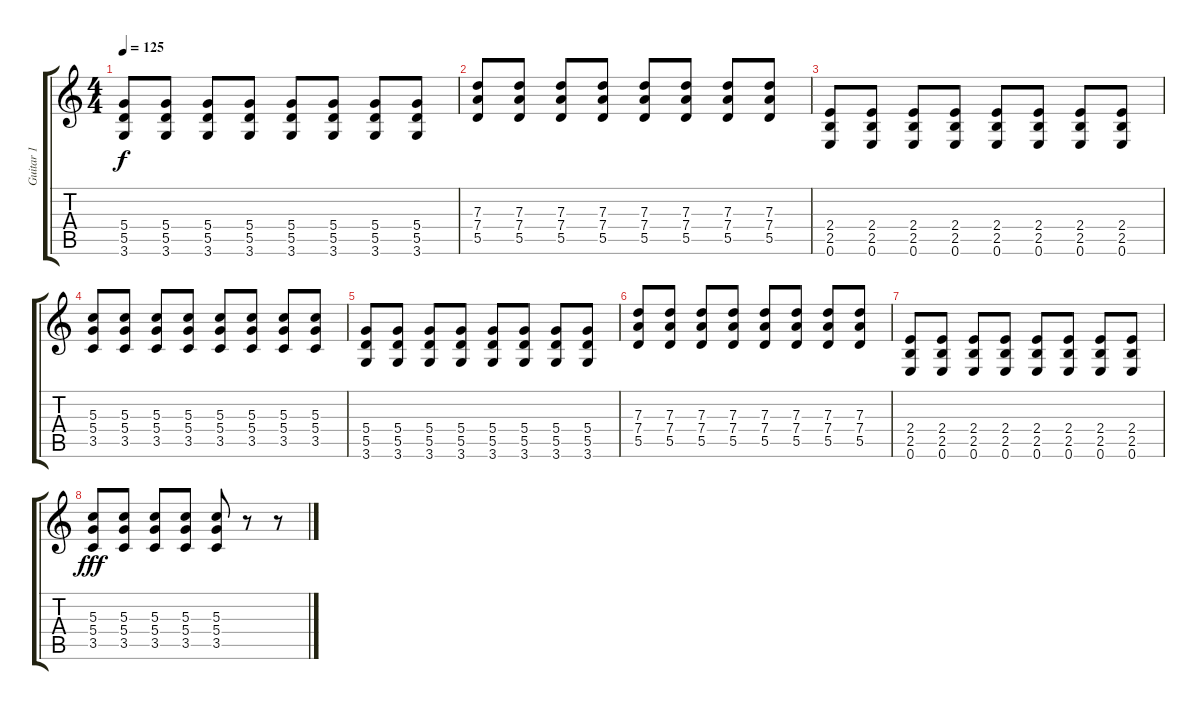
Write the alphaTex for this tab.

\track ("Guitar 1" "Guitar 1") {instrument overdrivenguitar}
\staff {score tabs}
\tuning (E4 B3 G3 D3 A2 E2) {hide}
\ts (4 4)
\tempo 125
\clef g2
\ks c
(5.4 5.5 3.6).8{dy f} (5.4 5.5 3.6).8 (5.4 5.5 3.6).8 (5.4 5.5 3.6).8 (5.4 5.5 3.6).8 (5.4 5.5 3.6).8 (5.4 5.5 3.6).8 (5.4 5.5 3.6).8 |
(7.3 7.4 5.5).8 (7.3 7.4 5.5).8 (7.3 7.4 5.5).8 (7.3 7.4 5.5).8 (7.3 7.4 5.5).8 (7.3 7.4 5.5).8 (7.3 7.4 5.5).8 (7.3 7.4 5.5).8 |
(2.4 2.5 0.6).8 (2.4 2.5 0.6).8 (2.4 2.5 0.6).8 (2.4 2.5 0.6).8 (2.4 2.5 0.6).8 (2.4 2.5 0.6).8 (2.4 2.5 0.6).8 (2.4 2.5 0.6).8 |
(5.3 5.4 3.5).8 (5.3 5.4 3.5).8 (5.3 5.4 3.5).8 (5.3 5.4 3.5).8 (5.3 5.4 3.5).8 (5.3 5.4 3.5).8 (5.3 5.4 3.5).8 (5.3 5.4 3.5).8 |
(5.4 5.5 3.6).8 (5.4 5.5 3.6).8 (5.4 5.5 3.6).8 (5.4 5.5 3.6).8 (5.4 5.5 3.6).8 (5.4 5.5 3.6).8 (5.4 5.5 3.6).8 (5.4 5.5 3.6).8 |
(7.3 7.4 5.5).8 (7.3 7.4 5.5).8 (7.3 7.4 5.5).8 (7.3 7.4 5.5).8 (7.3 7.4 5.5).8 (7.3 7.4 5.5).8 (7.3 7.4 5.5).8 (7.3 7.4 5.5).8 |
(2.4 2.5 0.6).8 (2.4 2.5 0.6).8 (2.4 2.5 0.6).8 (2.4 2.5 0.6).8 (2.4 2.5 0.6).8 (2.4 2.5 0.6).8 (2.4 2.5 0.6).8 (2.4 2.5 0.6).8 |
(5.3 5.4 3.5).8{dy fff} (5.3 5.4 3.5).8 (5.3 5.4 3.5).8 (5.3 5.4 3.5).8 (5.3 5.4 3.5).8 r.8 r.8
